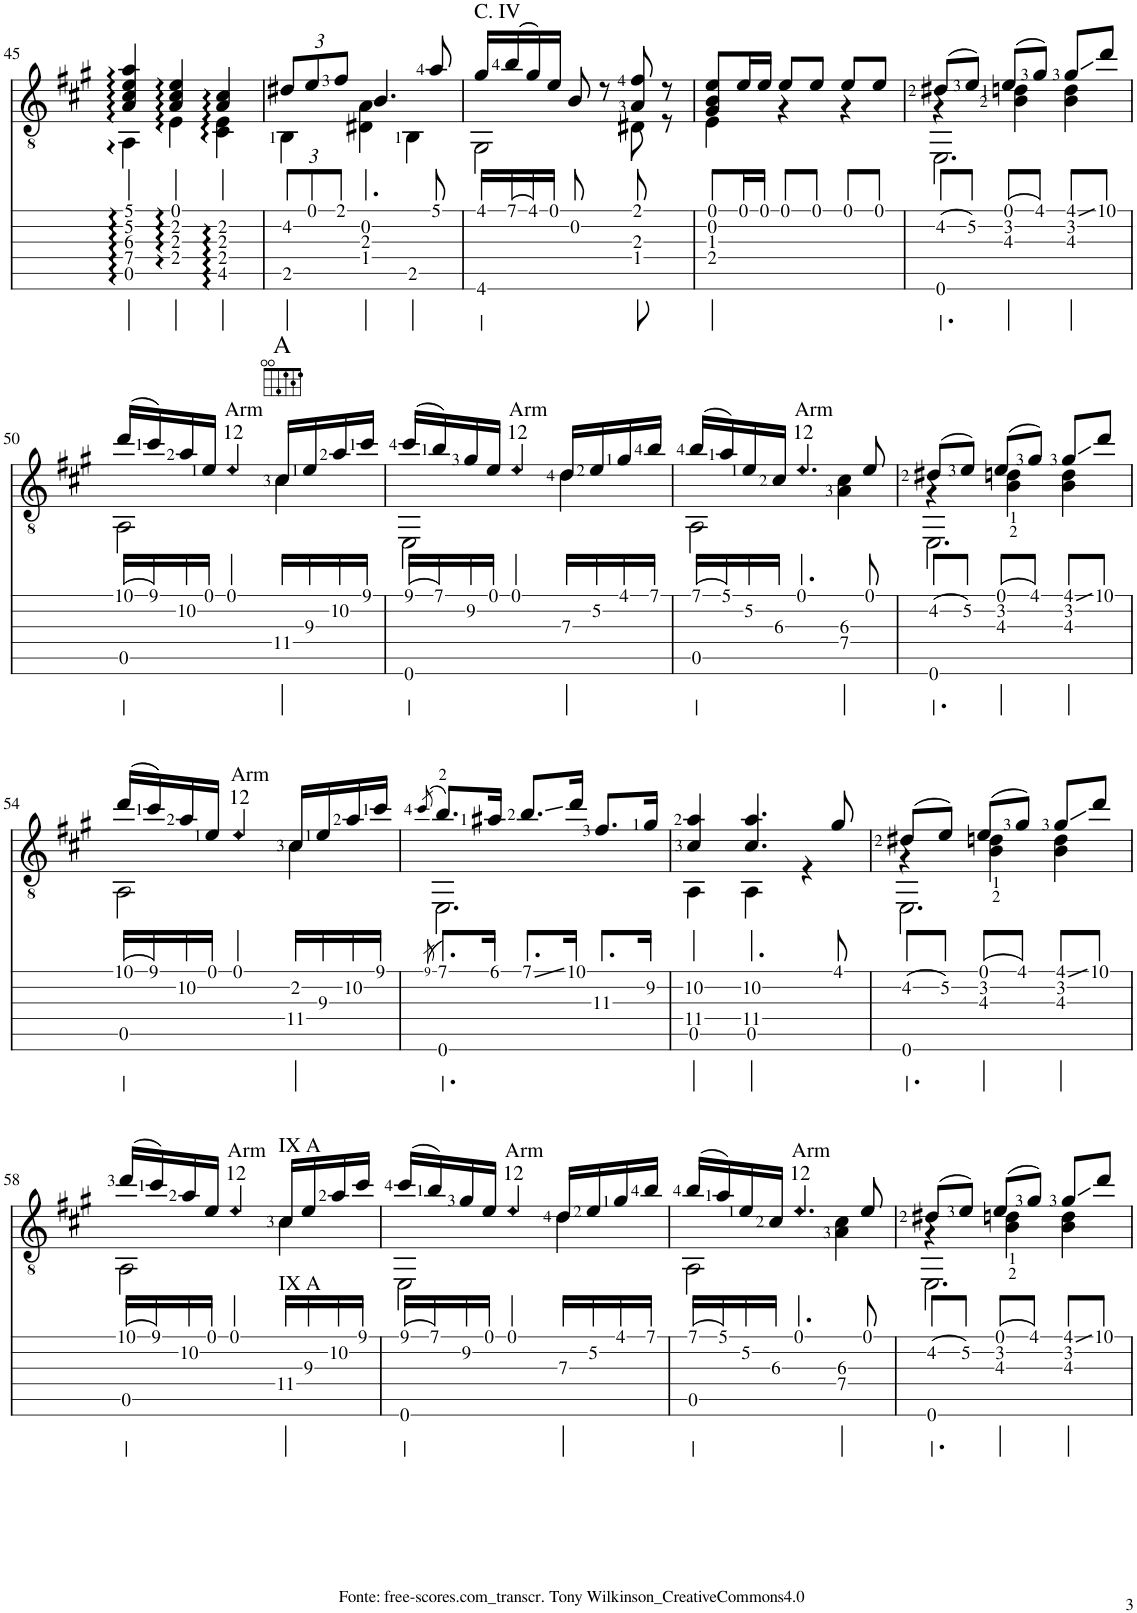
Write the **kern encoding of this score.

**kern	**kern	**harte
*part2	*part1	*part1
*staff2	*staff1	*
*I"Chitarra classica (Intavolatura)	*I"Guitar	*
!!LO:PB:g=z
*	*clefGv2	*
*k[f#c#g#]	*k[f#c#g#]	*
*M3/4	*M3/4	*
=45	=45	=45
*^	*^	*
4A/ 4c#/ 4e/ 4a/	4AA\	4A/ 4c#/ 4e/ 4a/	4AA\	.
4A/ 4c#/ 4e/	4E\	4A/ 4c#/ 4e/	4E\	.
4A/ 4c#/	4C#\ 4E\	4A/ 4c#/	4C#\ 4E\	.
=46	=46	=46	=46	=46
*Xbrackettup	*	*Xbrackettup	*	*
12d#X/L	4BB\	12d#X/L	4BB\	.
12e/	.	12e/	.	.
12f#/J	.	12f#/J	.	.
4.B/	4D#X\ 4A\	4.B/	4D#X\ 4A\	.
.	4BB\	.	4BB\	.
8a/	.	8a/	.	.
=47	=47	=47	=47	=47
!	!	!LO:TX:a:t=C. IV	!	!
16g#/LL	2GG#\	16g#/LL	2GG#\	.
(16b/	.	(16b/	.	.
16g#/)	.	16g#/)	.	.
16e/JJ	.	16e/JJ	.	.
8B/	.	8B/	.	.
8r	.	8r	.	.
8A/ 8f#/	8D#X\	8A/ 8f#/	8D#X\	.
8r	8r	8r	8r	.
=48	=48	=48	=48	=48
8G#/ 8B/ 8e/L	4E\	8G#/ 8B/ 8e/L	4E\	.
16e/L	.	16e/L	.	.
16e/JJ	.	16e/JJ	.	.
8e/L	4r	8e/L	4r	.
8e/J	.	8e/J	.	.
8e/L	4r	8e/L	4r	.
8e/J	.	8e/J	.	.
=49	=49	=49	=49	=49
*	*^	*	*^	*
(8d#X/L	4r	2.EE\	(8d#X/L	4r	2.EE\	.
8e/J)	.	.	8e/J)	.	.	.
(8e/L	4B\ 4dn\	.	(8e/L	4B\ 4dn\	.	.
8g#/J)	.	.	8g#/J)	.	.	.
8g#/L	4B\ 4d\	.	8g#/L	4B\ 4d\	.	.
8dd/J	.	.	8dd/J	.	.	.
*	*v	*v	*	*	*	*
*	*	*	*v	*v	*
!!LO:LB:g=z
=50	=50	=50	=50	=50
(16dd/LL	2AA\	(16dd/LL	2AA\	.
16cc#/)	.	16cc#/)	.	.
16a/	.	16a/	.	.
16e/JJ	.	16e/JJ	.	.
!	!	!LO:TX:a:t=Arm	!	!
!	!	!LO:TX:a:t=12	!	!
4e/	.	4e/	.	.
16c#/LL	4c#\	16c#/LL	4c#\	A:maj
16e/	.	16e/	.	.
16a/	.	16a/	.	.
16cc#/JJ	.	16cc#/JJ	.	.
=51	=51	=51	=51	=51
(16cc#/LL	2EE\	(16cc#/LL	2EE\	.
16b/)	.	16b/)	.	.
16g#/	.	16g#/	.	.
16e/JJ	.	16e/JJ	.	.
!	!	!LO:TX:a:t=Arm	!	!
!	!	!LO:TX:a:t=12	!	!
4e/	.	4e/	.	.
16d/LL	4d\	16d/LL	4d\	.
16e/	.	16e/	.	.
16g#/	.	16g#/	.	.
16b/JJ	.	16b/JJ	.	.
=52	=52	=52	=52	=52
(16b/LL	2AA\	(16b/LL	2AA\	.
16a/)	.	16a/)	.	.
16e/	.	16e/	.	.
16c#/JJ	.	16c#/JJ	.	.
!	!	!LO:TX:a:t=Arm	!	!
!	!	!LO:TX:a:t=12	!	!
4.e/	.	4.e/	.	.
.	4A\ 4c#\	.	4A\ 4c#\	.
8e/	.	8e/	.	.
=53	=53	=53	=53	=53
*	*^	*	*^	*
(8d#X/L	4r	2.EE\	(8d#X/L	4r	2.EE\	.
8e/J)	.	.	8e/J)	.	.	.
(8e/L	4B\ 4dn\	.	(8e/L	4B\ 4dn\	.	.
8g#/J)	.	.	8g#/J)	.	.	.
8g#/L	4B\ 4d\	.	8g#/L	4B\ 4d\	.	.
8dd/J	.	.	8dd/J	.	.	.
*	*v	*v	*	*	*	*
*	*	*	*v	*v	*
!!LO:LB:g=z
=54	=54	=54	=54	=54
(16dd/LL	2AA\	(16dd/LL	2AA\	.
16cc#/)	.	16cc#/)	.	.
16a/	.	16a/	.	.
16e/JJ	.	16e/JJ	.	.
!	!	!LO:TX:a:t=Arm	!	!
!	!	!LO:TX:a:t=12	!	!
4e/	.	4e/	.	.
16c#/LL	4c#\	16c#/LL	4c#\	.
16e/	.	16e/	.	.
16a/	.	16a/	.	.
16cc#/JJ	.	16cc#/JJ	.	.
=55	=55	=55	=55	=55
(8qcc#/	.	(8qcc#/	.	.
8.b/L)	2.EE\	8.b/L)	2.EE\	.
16a#X/Jk	.	16a#X/Jk	.	.
8.b/L	.	8.b/L	.	.
16dd/Jk	.	16dd/Jk	.	.
8.f#/L	.	8.f#/L	.	.
16g#/Jk	.	16g#/Jk	.	.
=56	=56	=56	=56	=56
4c#/ 4a/	4AA\	4c#/ 4a/	4AA\	.
4.c#/ 4.a/	4AA\	4.c#/ 4.a/	4AA\	.
.	4r	.	4r	.
8g#/	.	8g#/	.	.
=57	=57	=57	=57	=57
*	*^	*	*^	*
(8d#X/L	4r	2.EE\	(8d#X/L	4r	2.EE\	.
8e/J)	.	.	8e/J)	.	.	.
(8e/L	4B\ 4dn\	.	(8e/L	4B\ 4dn\	.	.
8g#/J)	.	.	8g#/J)	.	.	.
8g#/L	4B\ 4d\	.	8g#/L	4B\ 4d\	.	.
8dd/J	.	.	8dd/J	.	.	.
*	*v	*v	*	*	*	*
*	*	*	*v	*v	*
!!LO:LB:g=z
=58	=58	=58	=58	=58
(16dd/LL	2AA\	(16dd/LL	2AA\	.
16cc#/)	.	16cc#/)	.	.
16a/	.	16a/	.	.
16e/JJ	.	16e/JJ	.	.
!	!	!LO:TX:a:t=Arm	!	!
!	!	!LO:TX:a:t=12	!	!
4e/	.	4e/	.	.
!	!	!LO:TX:a:t=IX A	!	!
!LO:TX:a:t=IX A	!	!	!	!
16c#/LL	4c#\	16c#/LL	4c#\	.
16e/	.	16e/	.	.
16a/	.	16a/	.	.
16cc#/JJ	.	16cc#/JJ	.	.
=59	=59	=59	=59	=59
(16cc#/LL	2EE\	(16cc#/LL	2EE\	.
16b/)	.	16b/)	.	.
16g#/	.	16g#/	.	.
16e/JJ	.	16e/JJ	.	.
!	!	!LO:TX:a:t=Arm	!	!
!	!	!LO:TX:a:t=12	!	!
4e/	.	4e/	.	.
16d/LL	4d\	16d/LL	4d\	.
16e/	.	16e/	.	.
16g#/	.	16g#/	.	.
16b/JJ	.	16b/JJ	.	.
=60	=60	=60	=60	=60
(16b/LL	2AA\	(16b/LL	2AA\	.
16a/)	.	16a/)	.	.
16e/	.	16e/	.	.
16c#/JJ	.	16c#/JJ	.	.
!	!	!LO:TX:a:t=Arm	!	!
!	!	!LO:TX:a:t=12	!	!
4.e/	.	4.e/	.	.
.	4A\ 4c#\	.	4A\ 4c#\	.
8e/	.	8e/	.	.
=61	=61	=61	=61	=61
*	*^	*	*^	*
(8d#X/L	4r	2.EE\	(8d#X/L	4r	2.EE\	.
8e/J)	.	.	8e/J)	.	.	.
(8e/L	4B\ 4dn\	.	(8e/L	4B\ 4dn\	.	.
8g#/J)	.	.	8g#/J)	.	.	.
8g#/L	4B\ 4d\	.	8g#/L	4B\ 4d\	.	.
8dd/J	.	.	8dd/J	.	.	.
*v	*v	*v	*	*	*	*
*	*v	*v	*v	*
=	=	=
*-	*-	*-
